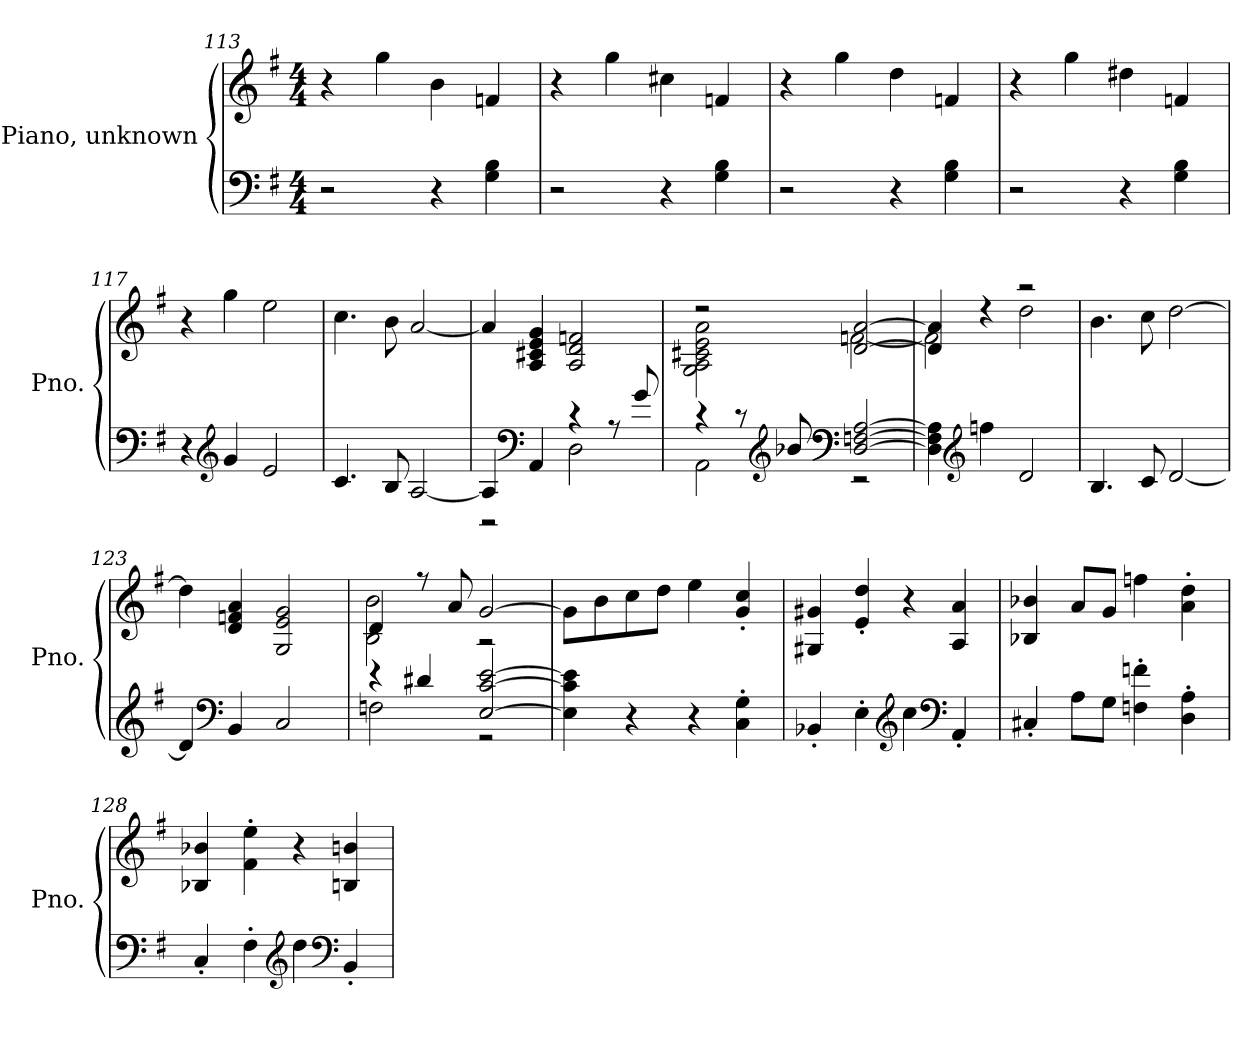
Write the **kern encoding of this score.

**kern	**kern
*part1	*part1
*staff2	*staff1
*I"Piano, unknown	*
*I'Pno.	*
*clefF4	*clefG2
*k[f#]	*k[f#]
*M4/4	*M4/4
=113	=113
2r	4r
.	4gg\
4r	4b\
4G\ 4B\	4fn/
=114	=114
2r	4r
.	4gg\
4r	4cc#X\
4G\ 4B\	4fn/
=115	=115
2r	4r
.	4gg\
4r	4dd\
4G\ 4B\	4fn/
=116	=116
2r	4r
.	4gg\
4r	4dd#X\
4G\ 4B\	4fn/
=117	=117
4r	4r
*clefG2	*
4g/	4gg\
2e/	2ee\
=118	=118
4.c/	4.cc\
8B/	8b\
[2A/	[2a/
!!LO:LB:g=z
=119	=119
*^	*
4A/]	2r	4a/]
*clefF4	*	*
4AA/	.	4A/ 4c#X/ 4e/ 4g/
4r	2D\	2A/ 2d/ 2fn/
8r	.	.
8g/	.	.
=120	=120	=120
*	*	*^
4r	2AA\	2r	2G\ 2A\ 2c#X\ 2e\ 2a\
8r	.	.	.
*clefG2	*	*	*
8b-X/	.	.	.
*clefF4	*	*	*
[2D/ [2Fn/ [2A/	2r	[2d/ [2a/	[2fn\
*v	*v	*	*
=121	=121	=121
4D\] 4F\] 4A\]	4d/] 4a/]	2f\]
*clefG2	*	*
4ffn\	4r	.
2d/	2r	2dd\
*	*v	*v
=122	=122
4.B/	4.b\
8c/	8cc\
[2d/	[2dd\
=123	=123
4d/]	4dd\]
*clefF4	*
4BB/	4d/ 4fn/ 4a/
2C/	2G/ 2e/ 2g/
=124	=124
*^	*^
4r	2Fn\	4d/	2B\ 2b\
4d#X/	.	8r	.
.	.	8a/	.
[2E/ [2c/ [2e/	2r	[2g/	2r
*v	*v	*	*
*	*v	*v
!!LO:LB:g=z
=125	=125
4E\] 4c\] 4e\]	8g\L]
.	8b\
4r	8cc\
.	8dd\J
4r	4ee\
4C\' 4G\'	4g/' 4cc/'
=126	=126
4BB-X'/	4G#X/ 4g#X/
4E'\	4e/' 4dd/'
*clefG2	*
4cc\	4r
*clefF4	*
4AA'/	4A/ 4a/
=127	=127
4C#X'/	4B-X/ 4b-X/
8A\L	8a/L
8G\J	8g/J
4Fn\' 4fn\'	4ffn\
4D\' 4A\'	4a\' 4dd\'
=128	=128
4C'/	4B-X/ 4b-X/
4F#'\	4f#\' 4ee\'
*clefG2	*
4dd\	4r
*clefF4	*
4BB'/	4Bn/ 4bn/
=	=
*-	*-
